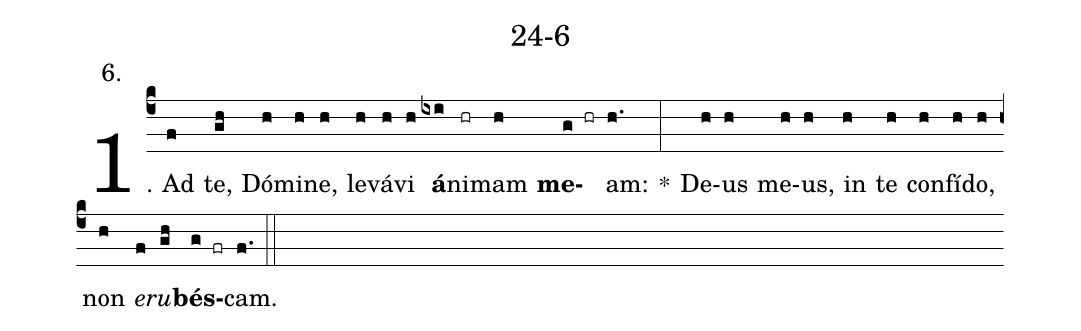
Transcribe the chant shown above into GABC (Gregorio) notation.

name: 24-6;
annotation: 6.;
%%
(c4)1. Ad(f) te,(gh) Dó(h)mi(h)ne,(h) le(h)vá(h)vi(h) <b>á</b>(ixi)ni(hr)mam(h) <b>me</b>(g hr)am:(h.) *(:) De(h)us(h) me(h)us,(h) in(h) te(h) con(h)fí(h)do,(h) non(h) <i>e</i>(f)<i>ru</i>(gh)<b>bés</b>(g fr)cam.(f.) (::)
